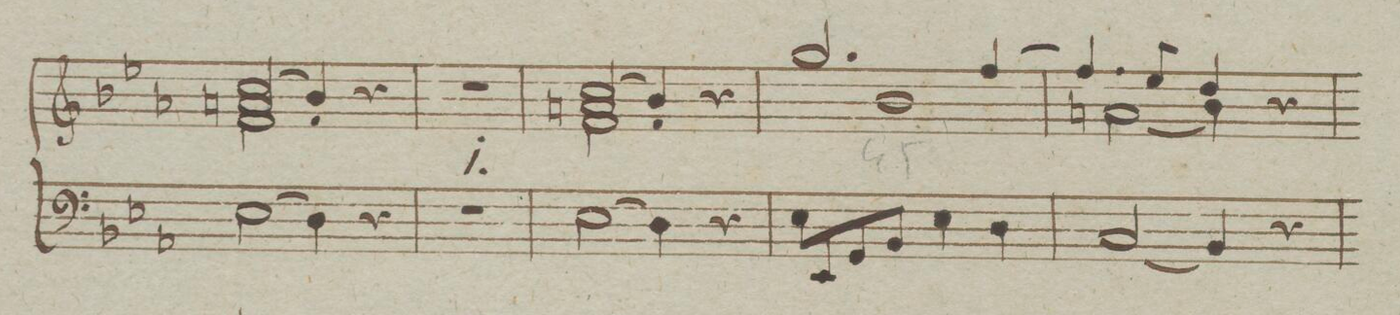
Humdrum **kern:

**kern	**dynam
*I"Organo	*
*clefF4	*
*k[b-e-a-]	*
*met(c)	*
*M4/4	*
(2E-\	.
4D\)	.
4r	.
=43	=43
1r	.
=44	=44
(2E-\	.
4D\)	.
4r	.
=45	=45
*8\right	*
8E-\L	.
8EE-/	.
8GG/	.
8BB-/J	.
4E-\	.
4D\	.
=46	=46
(2C/	.
4BB-/)	.
4r	.
=47	=47
*-	*-
